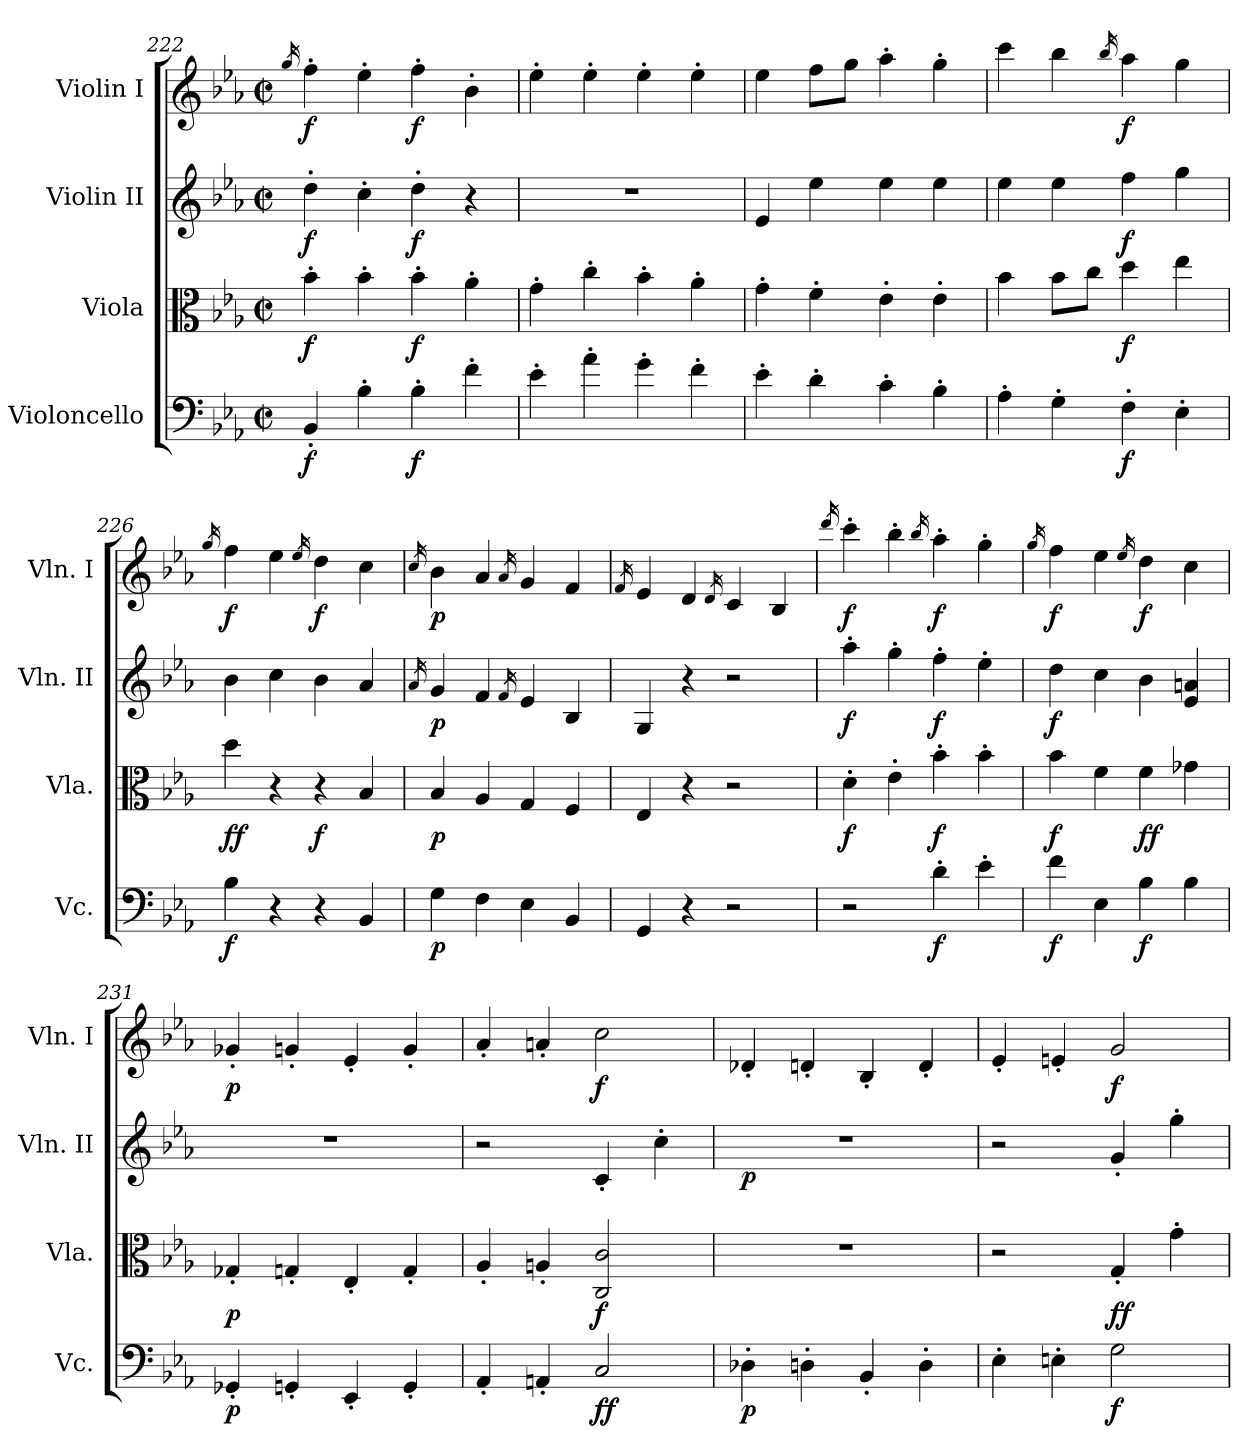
**kern	**dynam	**kern	**dynam	**kern	**dynam	**kern	**dynam
*part4	*part4	*part3	*part3	*part2	*part2	*part1	*part1
*staff4	*staff4	*staff3	*staff3	*staff2	*staff2	*staff1	*staff1
*I"Violoncello	*	*I"Viola	*	*I"Violin II	*	*I"Violin I	*
*I'Vc.	*	*I'Vla.	*	*I'Vln. II	*	*I'Vln. I	*
*clefF4	*	*clefC3	*	*clefG2	*	*clefG2	*
*k[b-e-a-]	*	*k[b-e-a-]	*	*k[b-e-a-]	*	*k[b-e-a-]	*
*M2/2	*	*M2/2	*	*M2/2	*	*M2/2	*
*met(c|)	*	*met(c|)	*	*met(c|)	*	*met(c|)	*
=222	=222	=222	=222	=222	=222	=222	=222
.	.	.	.	.	.	16qgg/	.
!	!LO:DY:b	!	!LO:DY:b	!	!LO:DY:b	!	!LO:DY:b
4BB-'/	f	4b-'\	f	4dd'\	f	4ff'\	f
4B-'\	.	4b-'\	.	4cc'\	.	4ee-'\	.
!	!LO:DY:b	!	!LO:DY:b	!	!LO:DY:b	!	!LO:DY:b
4B-'\	f	4b-'\	f	4dd'\	f	4ff'\	f
4f'\	.	4a-'\	.	4r	.	4b-'\	.
=223	=223	=223	=223	=223	=223	=223	=223
4e-'\	.	4g'\	.	1r	.	4ee-'\	.
4a-'\	.	4cc'\	.	.	.	4ee-'\	.
4g'\	.	4b-'\	.	.	.	4ee-'\	.
4f'\	.	4a-'\	.	.	.	4ee-'\	.
=224	=224	=224	=224	=224	=224	=224	=224
4e-'\	.	4g'\	.	4e-/	.	4ee-\	.
4d'\	.	4f'\	.	4ee-\	.	8ff\L	.
.	.	.	.	.	.	8gg\J	.
4c'\	.	4e-'\	.	4ee-\	.	4aa-'\	.
4B-'\	.	4e-'\	.	4ee-\	.	4gg'\	.
=225	=225	=225	=225	=225	=225	=225	=225
4A-'\	.	4b-\	.	4ee-\	.	4ccc\	.
4G'\	.	8b-\L	.	4ee-\	.	4bb-\	.
.	.	8cc\J	.	.	.	.	.
.	.	.	.	.	.	16qbb-/	.
!	!LO:DY:b	!	!LO:DY:b	!	!LO:DY:b	!	!LO:DY:b
4F'\	f	4dd\	f	4ff\	f	4aa-\	f
4E-'\	.	4ee-\	.	4gg\	.	4gg\	.
=226	=226	=226	=226	=226	=226	=226	=226
.	.	.	.	.	.	16qgg/	.
!	!LO:DY:b	!	!LO:DY:b	!	!	!	!
!	!	!	!LO:DY:n=1:b	!	!	!	!LO:DY:b
4B-\	f	4dd\	f f	4b-\	.	4ff\	f
4r	.	4r	.	4cc\	.	4ee-\	.
.	.	.	.	.	.	16qee-/	.
!	!	!	!LO:DY:n=2:b	!	!	!	!LO:DY:b
4r	.	4r	f	4b-\	.	4dd\	f
4BB-/	.	4B-/	.	4a-/	.	4cc\	.
=227	=227	=227	=227	=227	=227	=227	=227
.	.	.	.	16qa-/	.	16qcc/	.
!	!LO:DY:b	!	!LO:DY:b	!	!LO:DY:b	!	!LO:DY:b
4G\	p	4B-/	p	4g/	p	4b-\	p
4F\	.	4A-/	.	4f/	.	4a-/	.
.	.	.	.	16qf/	.	16qa-/	.
4E-\	.	4G/	.	4e-/	.	4g/	.
4BB-/	.	4F/	.	4B-/	.	4f/	.
=228	=228	=228	=228	=228	=228	=228	=228
.	.	.	.	.	.	16qf/	.
4GG/	.	4E-/	.	4G/	.	4e-/	.
4r	.	4r	.	4r	.	4d/	.
.	.	.	.	.	.	16qd/	.
2r	.	2r	.	2r	.	4c/	.
.	.	.	.	.	.	4B-/	.
=229	=229	=229	=229	=229	=229	=229	=229
.	.	.	.	.	.	16qddd/	.
!	!	!	!LO:DY:b	!	!LO:DY:b	!	!LO:DY:b
2r	.	4d'\	f	4aa-'\	f	4ccc'\	f
.	.	4e-'\	.	4gg'\	.	4bb-'\	.
.	.	.	.	.	.	16qbb-/	.
!	!LO:DY:b	!	!LO:DY:b	!	!LO:DY:b	!	!LO:DY:b
4d'\	f	4b-'\	f	4ff'\	f	4aa-'\	f
4e-'\	.	4b-'\	.	4ee-'\	.	4gg'\	.
=230	=230	=230	=230	=230	=230	=230	=230
.	.	.	.	.	.	16qgg/	.
!	!LO:DY:b	!	!LO:DY:b	!	!LO:DY:b	!	!LO:DY:b
4f\	f	4b-\	f	4dd\	f	4ff\	f
4E-\	.	4f\	.	4cc\	.	4ee-\	.
.	.	.	.	.	.	16qee-/	.
!	!LO:DY:b	!	!LO:DY:b	!	!	!	!
!	!	!	!LO:DY:n=1:b	!	!	!	!LO:DY:b
4B-\	f	4f\	f f	4b-\	.	4dd\	f
4B-\	.	4g-X\	.	4e-/ 4an/	.	4cc\	.
=231	=231	=231	=231	=231	=231	=231	=231
!	!LO:DY:b	!	!LO:DY:b	!	!	!	!LO:DY:b
4GG-X'/	p	4G-X'/	p	1r	.	4g-X'/	p
4GGn'/	.	4Gn'/	.	.	.	4gn'/	.
4EE-'/	.	4E-'/	.	.	.	4e-'/	.
4GG'/	.	4G'/	.	.	.	4g'/	.
=232	=232	=232	=232	=232	=232	=232	=232
4AA-'/	.	4A-'/	.	2r	.	4a-'/	.
4AAn'/	.	4An'/	.	.	.	4an'/	.
!	!LO:DY:b	!	!	!	!	!	!
!	!LO:DY:n=1:b	!	!LO:DY:b	!	!	!	!LO:DY:b
2C/	f f	2C/ 2c/	f	4c'/	.	2cc\	f
.	.	.	.	4cc'\	.	.	.
=233	=233	=233	=233	=233	=233	=233	=233
!	!LO:DY:b	!	!	!	!LO:DY:b	!	!
4D-X'\	p	1r	.	1r	p	4d-X'/	.
4Dn'\	.	.	.	.	.	4dn'/	.
4BB-'/	.	.	.	.	.	4B-'/	.
4D'\	.	.	.	.	.	4d'/	.
=234	=234	=234	=234	=234	=234	=234	=234
4E-'\	.	2r	.	2r	.	4e-'/	.
4En'\	.	.	.	.	.	4en'/	.
!	!LO:DY:b	!	!LO:DY:b	!	!	!	!
!	!	!	!LO:DY:n=1:b	!	!	!	!LO:DY:b
2G\	f	4G'/	f f	4g'/	.	2g/	f
.	.	4g'\	.	4gg'\	.	.	.
=	=	=	=	=	=	=	=
*-	*-	*-	*-	*-	*-	*-	*-
